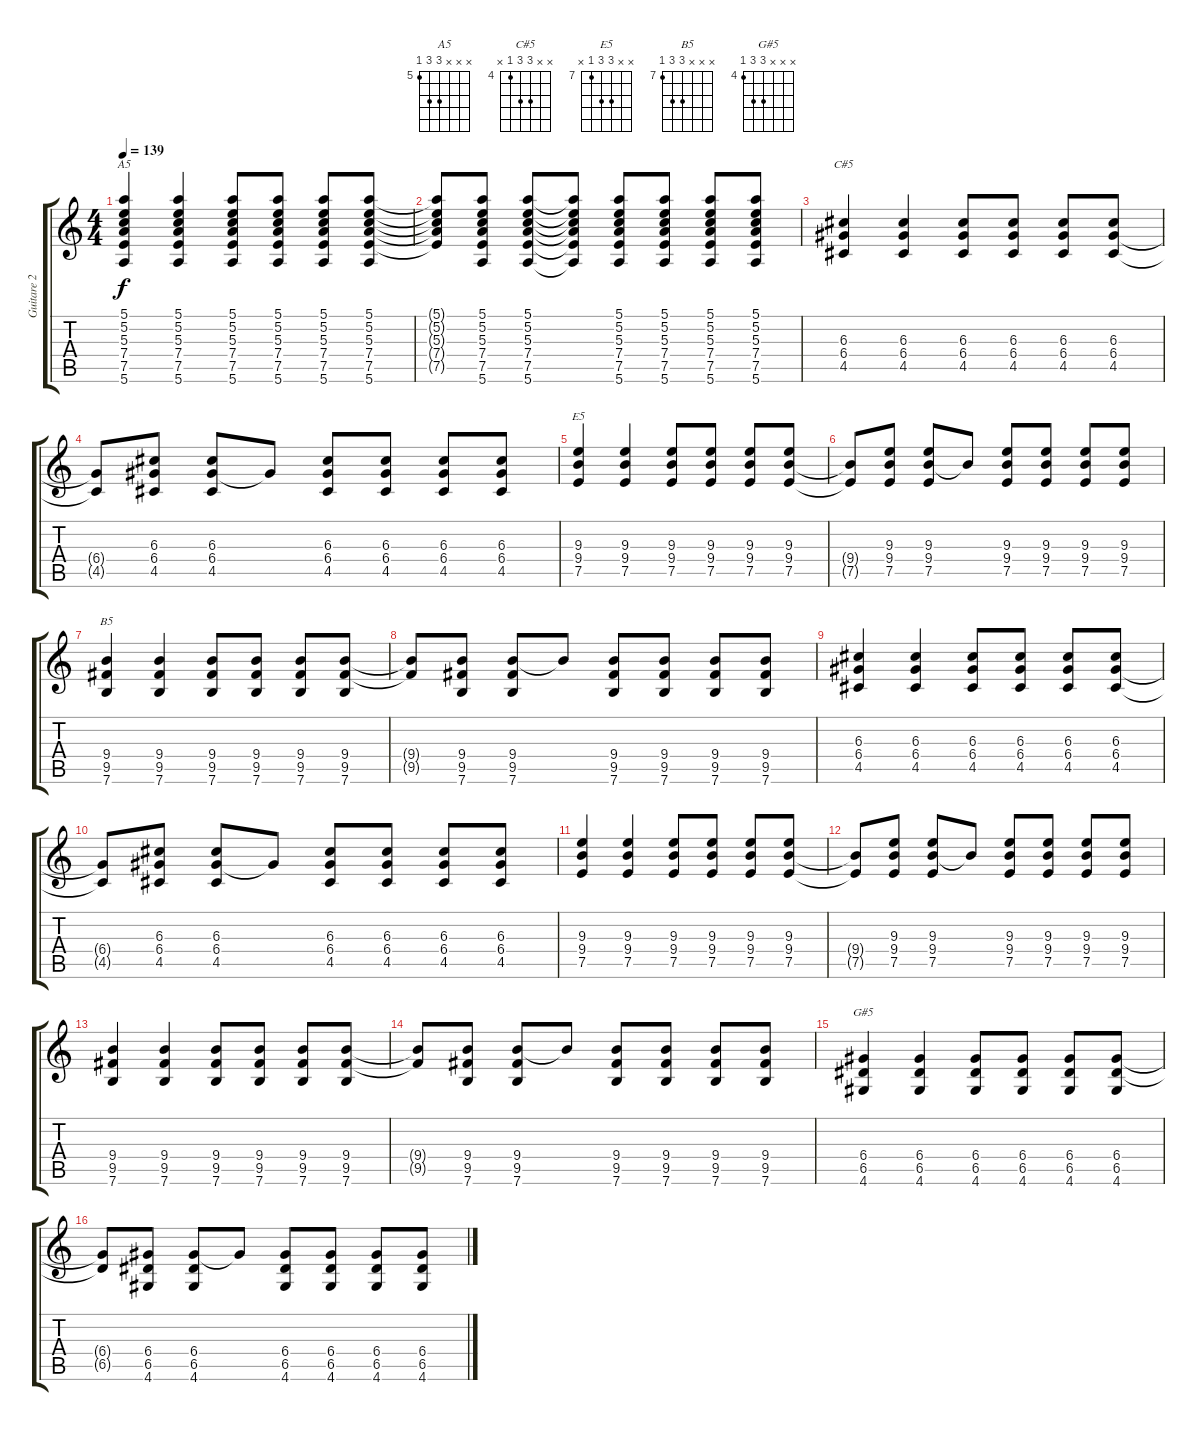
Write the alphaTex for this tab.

\track ("Guitare 2" "Guitare 2") {instrument acousticguitarsteel}
\staff {score tabs}
\tuning (E4 B3 G3 D3 A2 E2) {hide}
\chord ("A5" x x x 7 7 5) {firstfret 5}
\chord ("C#5" x x 6 6 4 x) {firstfret 4}
\chord ("E5" x x 9 9 7 x) {firstfret 7}
\chord ("B5" x x x 9 9 7) {firstfret 7}
\chord ("G#5" x x x 6 6 4) {firstfret 4}
\ts (4 4)
\tempo 139
\clef g2
\ks c
(5.1 5.2 5.3 7.4 7.5 5.6).4{ch "A5" dy f} (5.1 5.2 5.3 7.4 7.5 5.6).4 (5.1 5.2 5.3 7.4 7.5 5.6).8 (5.1 5.2 5.3 7.4 7.5 5.6).8 (5.1 5.2 5.3 7.4 7.5 5.6).8 (5.1 5.2 5.3 7.4 7.5 5.6).8 |
(5.1{t} 5.2{t} 5.3{t} 7.4{t} 7.5{t}).8 (5.1 5.2 5.3 7.4 7.5 5.6).8 (5.1 5.2 5.3 7.4 7.5 5.6).8 (5.1{t} 5.2{t} 5.3{t} 7.4{t} 7.5{t} 5.6{t}).8 (5.1 5.2 5.3 7.4 7.5 5.6).8 (5.1 5.2 5.3 7.4 7.5 5.6).8 (5.1 5.2 5.3 7.4 7.5 5.6).8 (5.1 5.2 5.3 7.4 7.5 5.6).8 |
(6.3 6.4 4.5).4{ch "C#5"} (6.3 6.4 4.5).4 (6.3 6.4 4.5).8 (6.3 6.4 4.5).8 (6.3 6.4 4.5).8 (6.3 6.4 4.5).8 |
(6.4{t} 4.5{t}).8 (6.3 6.4 4.5).8 (6.3 6.4 4.5).8 6.4{t}.8 (6.3 6.4 4.5).8 (6.3 6.4 4.5).8 (6.3 6.4 4.5).8 (6.3 6.4 4.5).8 |
(9.3 9.4 7.5).4{ch "E5"} (9.3 9.4 7.5).4 (9.3 9.4 7.5).8 (9.3 9.4 7.5).8 (9.3 9.4 7.5).8 (9.3 9.4 7.5).8 |
(9.4{t} 7.5{t}).8 (9.3 9.4 7.5).8 (9.3 9.4 7.5).8 9.4{t}.8 (9.3 9.4 7.5).8 (9.3 9.4 7.5).8 (9.3 9.4 7.5).8 (9.3 9.4 7.5).8 |
(9.4 9.5 7.6).4{ch "B5"} (9.4 9.5 7.6).4 (9.4 9.5 7.6).8 (9.4 9.5 7.6).8 (9.4 9.5 7.6).8 (9.4 9.5 7.6).8 |
(9.4{t} 9.5{t}).8 (9.4 9.5 7.6).8 (9.4 9.5 7.6).8 9.4{t}.8 (9.4 9.5 7.6).8 (9.4 9.5 7.6).8 (9.4 9.5 7.6).8 (9.4 9.5 7.6).8 |
(6.3 6.4 4.5).4 (6.3 6.4 4.5).4 (6.3 6.4 4.5).8 (6.3 6.4 4.5).8 (6.3 6.4 4.5).8 (6.3 6.4 4.5).8 |
(6.4{t} 4.5{t}).8 (6.3 6.4 4.5).8 (6.3 6.4 4.5).8 6.4{t}.8 (6.3 6.4 4.5).8 (6.3 6.4 4.5).8 (6.3 6.4 4.5).8 (6.3 6.4 4.5).8 |
(9.3 9.4 7.5).4 (9.3 9.4 7.5).4 (9.3 9.4 7.5).8 (9.3 9.4 7.5).8 (9.3 9.4 7.5).8 (9.3 9.4 7.5).8 |
(9.4{t} 7.5{t}).8 (9.3 9.4 7.5).8 (9.3 9.4 7.5).8 9.4{t}.8 (9.3 9.4 7.5).8 (9.3 9.4 7.5).8 (9.3 9.4 7.5).8 (9.3 9.4 7.5).8 |
(9.4 9.5 7.6).4 (9.4 9.5 7.6).4 (9.4 9.5 7.6).8 (9.4 9.5 7.6).8 (9.4 9.5 7.6).8 (9.4 9.5 7.6).8 |
(9.4{t} 9.5{t}).8 (9.4 9.5 7.6).8 (9.4 9.5 7.6).8 9.4{t}.8 (9.4 9.5 7.6).8 (9.4 9.5 7.6).8 (9.4 9.5 7.6).8 (9.4 9.5 7.6).8 |
(6.4 6.5 4.6).4{ch "G#5"} (6.4 6.5 4.6).4 (6.4 6.5 4.6).8 (6.4 6.5 4.6).8 (6.4 6.5 4.6).8 (6.4 6.5 4.6).8 |
(6.4{t} 6.5{t}).8 (6.4 6.5 4.6).8 (6.4 6.5 4.6).8 6.4{t}.8 (6.4 6.5 4.6).8 (6.4 6.5 4.6).8 (6.4 6.5 4.6).8 (6.4 6.5 4.6).8
